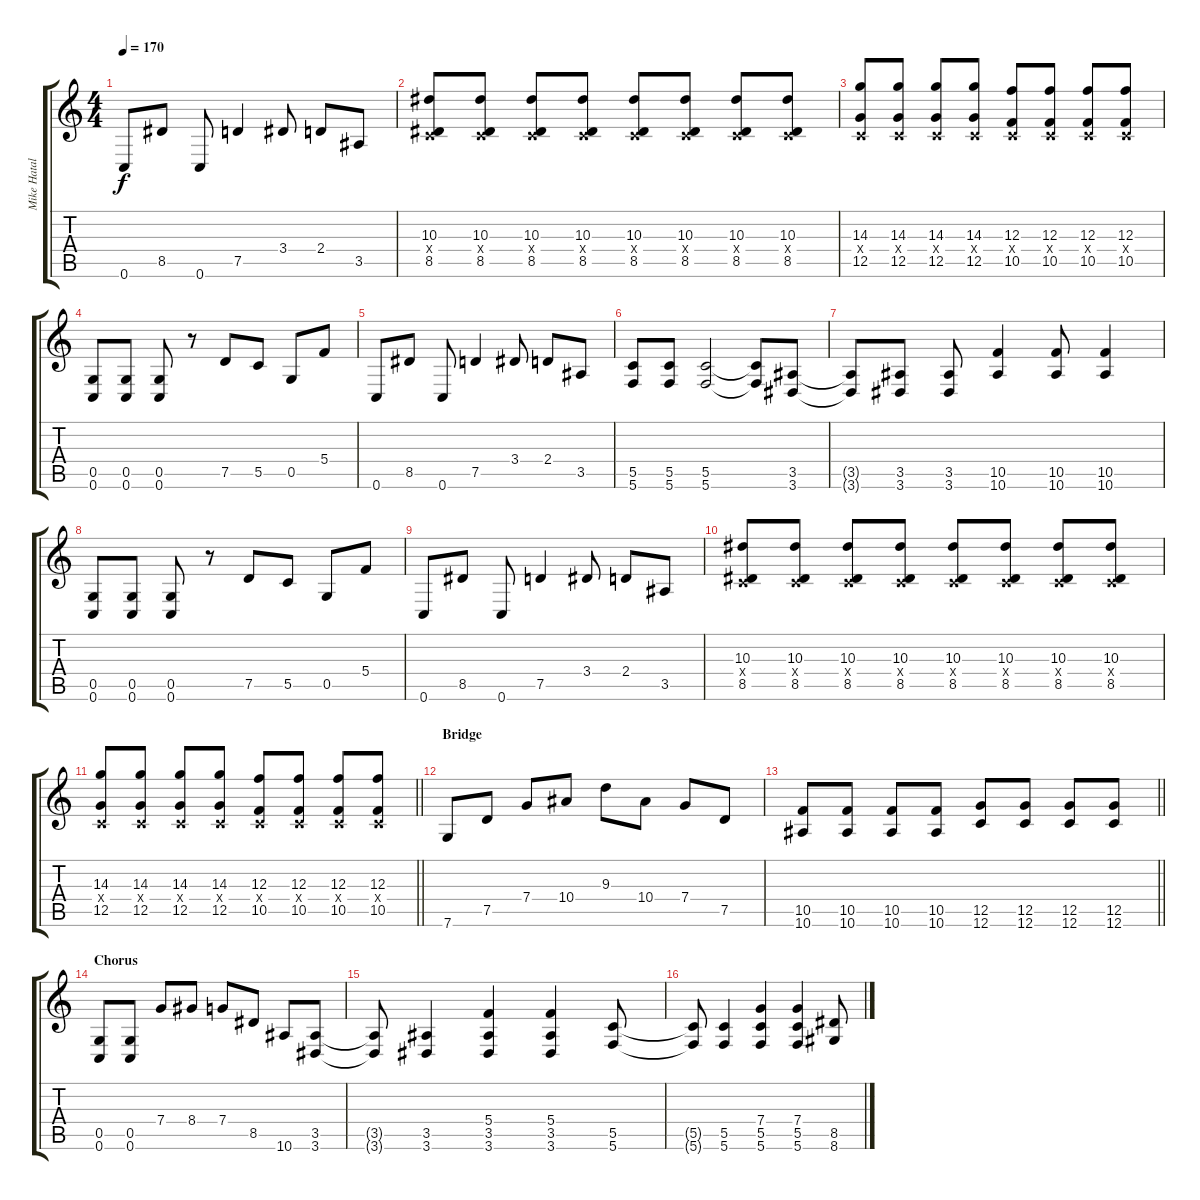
\track ("Mike Hatalak - Gtr.1" "Mike Hatal") {instrument distortionguitar}
\staff {score tabs}
\tuning (D4 A3 F3 C3 G2 C2) {hide}
\ts (4 4)
\tempo 170
\clef g2
\ks c
0.6.8{dy f} 8.5.8 0.6.8 7.5.4 3.4.8 2.4.8 3.5.8 |
(10.3 0.4{x} 8.5).8 (10.3 0.4{x} 8.5).8 (10.3 0.4{x} 8.5).8 (10.3 0.4{x} 8.5).8 (10.3 0.4{x} 8.5).8 (10.3 0.4{x} 8.5).8 (10.3 0.4{x} 8.5).8 (10.3 0.4{x} 8.5).8 |
(14.3 0.4{x} 12.5).8 (14.3 0.4{x} 12.5).8 (14.3 0.4{x} 12.5).8 (14.3 0.4{x} 12.5).8 (12.3 0.4{x} 10.5).8 (12.3 0.4{x} 10.5).8 (12.3 0.4{x} 10.5).8 (12.3 0.4{x} 10.5).8 |
(0.5 0.6).8 (0.5 0.6).8 (0.5 0.6).8 r.8 7.5.8 5.5.8 0.5.8 5.4.8 |
0.6.8 8.5.8 0.6.8 7.5.4 3.4.8 2.4.8 3.5.8 |
(5.5 5.6).8 (5.5 5.6).8 (5.5 5.6).2 (5.5{t} 5.6{t}).8 (3.5 3.6).8 |
(3.5{t} 3.6{t}).8 (3.5 3.6).8 (3.5 3.6).8 (10.5 10.6).4 (10.5 10.6).8 (10.5 10.6).4 |
(0.5 0.6).8 (0.5 0.6).8 (0.5 0.6).8 r.8 7.5.8 5.5.8 0.5.8 5.4.8 |
0.6.8 8.5.8 0.6.8 7.5.4 3.4.8 2.4.8 3.5.8 |
(10.3 0.4{x} 8.5).8 (10.3 0.4{x} 8.5).8 (10.3 0.4{x} 8.5).8 (10.3 0.4{x} 8.5).8 (10.3 0.4{x} 8.5).8 (10.3 0.4{x} 8.5).8 (10.3 0.4{x} 8.5).8 (10.3 0.4{x} 8.5).8 |
\barLineRight lightlight
(14.3 0.4{x} 12.5).8 (14.3 0.4{x} 12.5).8 (14.3 0.4{x} 12.5).8 (14.3 0.4{x} 12.5).8 (12.3 0.4{x} 10.5).8 (12.3 0.4{x} 10.5).8 (12.3 0.4{x} 10.5).8 (12.3 0.4{x} 10.5).8 |
\section ("" "Bridge")
7.6.8 7.5.8 7.4.8 10.4.8 9.3.8 10.4.8 7.4.8 7.5.8 |
\barLineRight lightlight
(10.5 10.6).8 (10.5 10.6).8 (10.5 10.6).8 (10.5 10.6).8 (12.5 12.6).8 (12.5 12.6).8 (12.5 12.6).8 (12.5 12.6).8 |
\section ("" "Chorus")
(0.5 0.6).8 (0.5 0.6).8 7.4.8 8.4.8 7.4.8 8.5.8 10.6.8 (3.5 3.6).8 |
(3.5{t} 3.6{t}).8 (3.5 3.6).4 (5.4 3.5 3.6).4 (5.4 3.5 3.6).4 (5.5 5.6).8 |
(5.5{t} 5.6{t}).8 (5.5 5.6).4 (7.4 5.5 5.6).4 (7.4 5.5 5.6).4 (8.5 8.6).8
